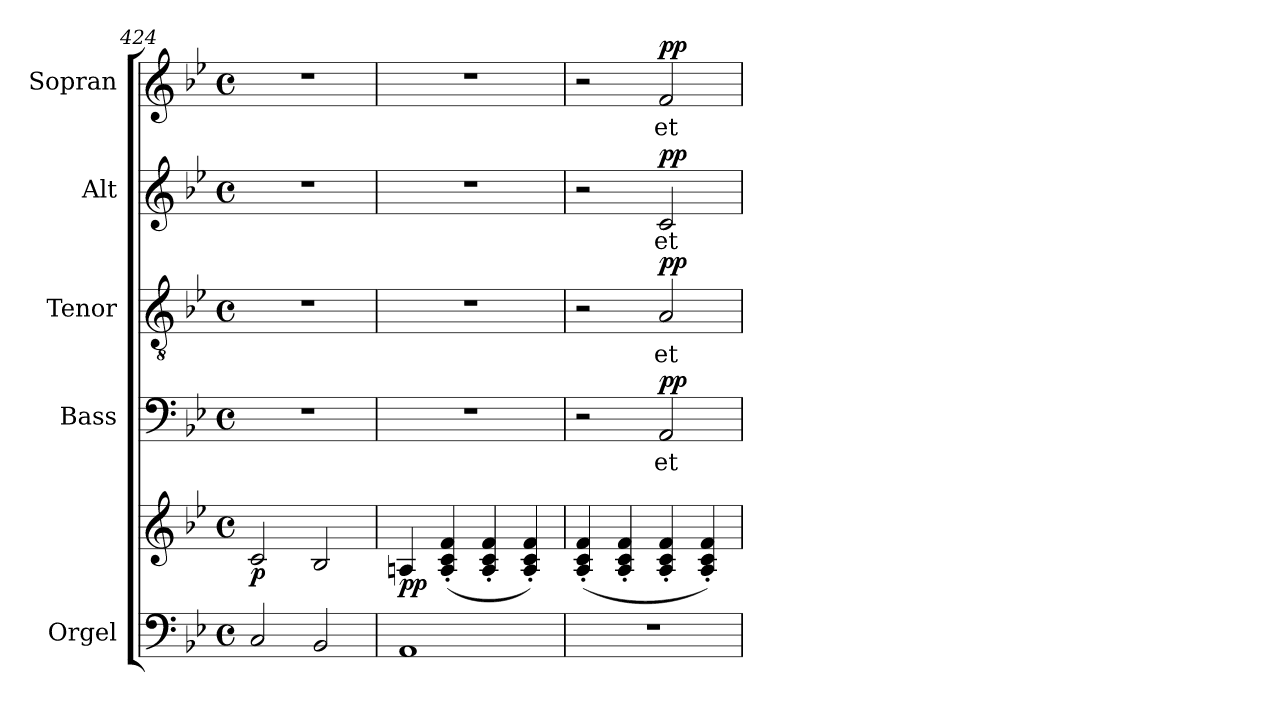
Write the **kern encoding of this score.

**kern	**kern	**dynam	**kern	**text	**dynam	**kern	**text	**dynam	**kern	**text	**dynam	**kern	**text	**dynam
*part5	*part5	*part5	*part4	*part4	*part4	*part3	*part3	*part3	*part2	*part2	*part2	*part1	*part1	*part1
*staff6	*staff5	*staff5/6	*staff4	*staff4	*staff4	*staff3	*staff3	*staff3	*staff2	*staff2	*staff2	*staff1	*staff1	*staff1
*I"Orgel	*	*	*I"Bass	*	*	*I"Tenor	*	*	*I"Alt	*	*	*I"Sopran	*	*
*I'Org.	*	*	*I'B.	*	*	*I'T.	*	*	*I'A.	*	*	*I'S.	*	*
*clefF4	*clefG2	*	*clefF4	*	*	*clefGv2	*	*	*clefG2	*	*	*clefG2	*	*
*k[b-e-]	*k[b-e-]	*	*k[b-e-]	*	*	*k[b-e-]	*	*	*k[b-e-]	*	*	*k[b-e-]	*	*
*B-:	*B-:	*	*B-:	*	*	*B-:	*	*	*B-:	*	*	*B-:	*	*
*M4/4	*M4/4	*	*M4/4	*	*	*M4/4	*	*	*M4/4	*	*	*M4/4	*	*
*met(c)	*met(c)	*	*met(c)	*	*	*met(c)	*	*	*met(c)	*	*	*met(c)	*	*
=424	=424	=424	=424	=424	=424	=424	=424	=424	=424	=424	=424	=424	=424	=424
!	!	!LO:DY:b	!	!	!	!	!	!	!	!	!	!	!	!
2C/	2c/	p	1r	.	.	1r	.	.	1r	.	.	1r	.	.
2BB-/	2B-/	.	.	.	.	.	.	.	.	.	.	.	.	.
=425	=425	=425	=425	=425	=425	=425	=425	=425	=425	=425	=425	=425	=425	=425
!	!	!LO:DY:b	!	!	!	!	!	!	!	!	!	!	!	!
1AA	4An/	pp	1r	.	.	1r	.	.	1r	.	.	1r	.	.
.	(<4A/'< 4c/'< 4f/'<	.	.	.	.	.	.	.	.	.	.	.	.	.
.	4A/'< 4c/'< 4f/'<	.	.	.	.	.	.	.	.	.	.	.	.	.
.	4A/'< 4c/'< 4f/'<)	.	.	.	.	.	.	.	.	.	.	.	.	.
=426	=426	=426	=426	=426	=426	=426	=426	=426	=426	=426	=426	=426	=426	=426
1r	(<4A/'< 4c/'< 4f/'<	.	2r	.	.	2r	.	.	2r	.	.	2r	.	.
.	4A/'< 4c/'< 4f/'<	.	.	.	.	.	.	.	.	.	.	.	.	.
!	!	!	!	!LO:LY:b	!LO:DY:a	!	!LO:LY:b	!LO:DY:a	!	!LO:LY:b	!LO:DY:a	!	!LO:LY:b	!LO:DY:a
.	4A/'< 4c/'< 4f/'<	.	2AA/	et	pp	2A/	et	pp	2c/	et	pp	2f/	et	pp
.	4A/'< 4c/'< 4f/'<)	.	.	.	.	.	.	.	.	.	.	.	.	.
=	=	=	=	=	=	=	=	=	=	=	=	=	=	=
*-	*-	*-	*-	*-	*-	*-	*-	*-	*-	*-	*-	*-	*-	*-
